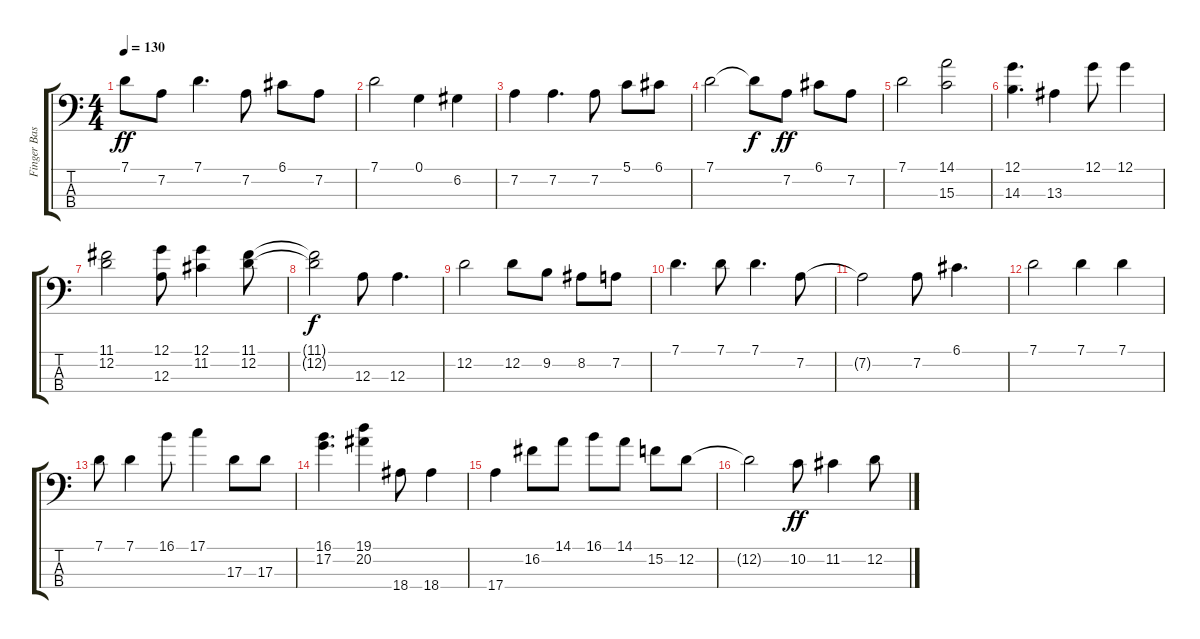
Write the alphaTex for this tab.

\track ("Finger Bass" "Finger Bas") {solo instrument electricbassfinger}
\staff {score tabs}
\tuning (G2 D2 A1 E1) {hide}
\ts (4 4)
\tempo 130
\clef f4
\ks c
7.1.8{dy ff} 7.2.8 7.1.4{d} 7.2.8 6.1.8 7.2.8 |
7.1.2 0.1.4 6.2.4 |
7.2.4 7.2.4{d} 7.2.8 5.1.8 6.1.8 |
7.1.2 7.1{t}.8{dy f} 7.2.8{dy ff} 6.1.8 7.2.8 |
7.1.2 (14.1 15.3).2 |
(12.1 14.3).4{d} 13.3.4 12.1.8 12.1.4 |
(11.1 12.2).2 (12.1 12.3).8 (12.1 11.2).4 (11.1 12.2).8 |
(11.1{t} 12.2{t}).2{dy f} 12.3.8 12.3.4{d} |
12.2.2 12.2.8 9.2.8 8.2.8 7.2.8 |
7.1.4{d} 7.1.8 7.1.4{d} 7.2.8 |
7.2{t}.2 7.2.8 6.1.4{d} |
7.1.2 7.1.4 7.1.4 |
7.1.8 7.1.4 16.1.8 17.1.4 17.3.8 17.3.8 |
(16.1 17.2).4{d} (19.1 20.2).4 18.4.8 18.4.4 |
17.4.4 16.2.8 14.1.8 16.1.8 14.1.8 15.2.8 12.2.8 |
12.2{t}.2 10.2.8{dy ff} 11.2.4 12.2.8
